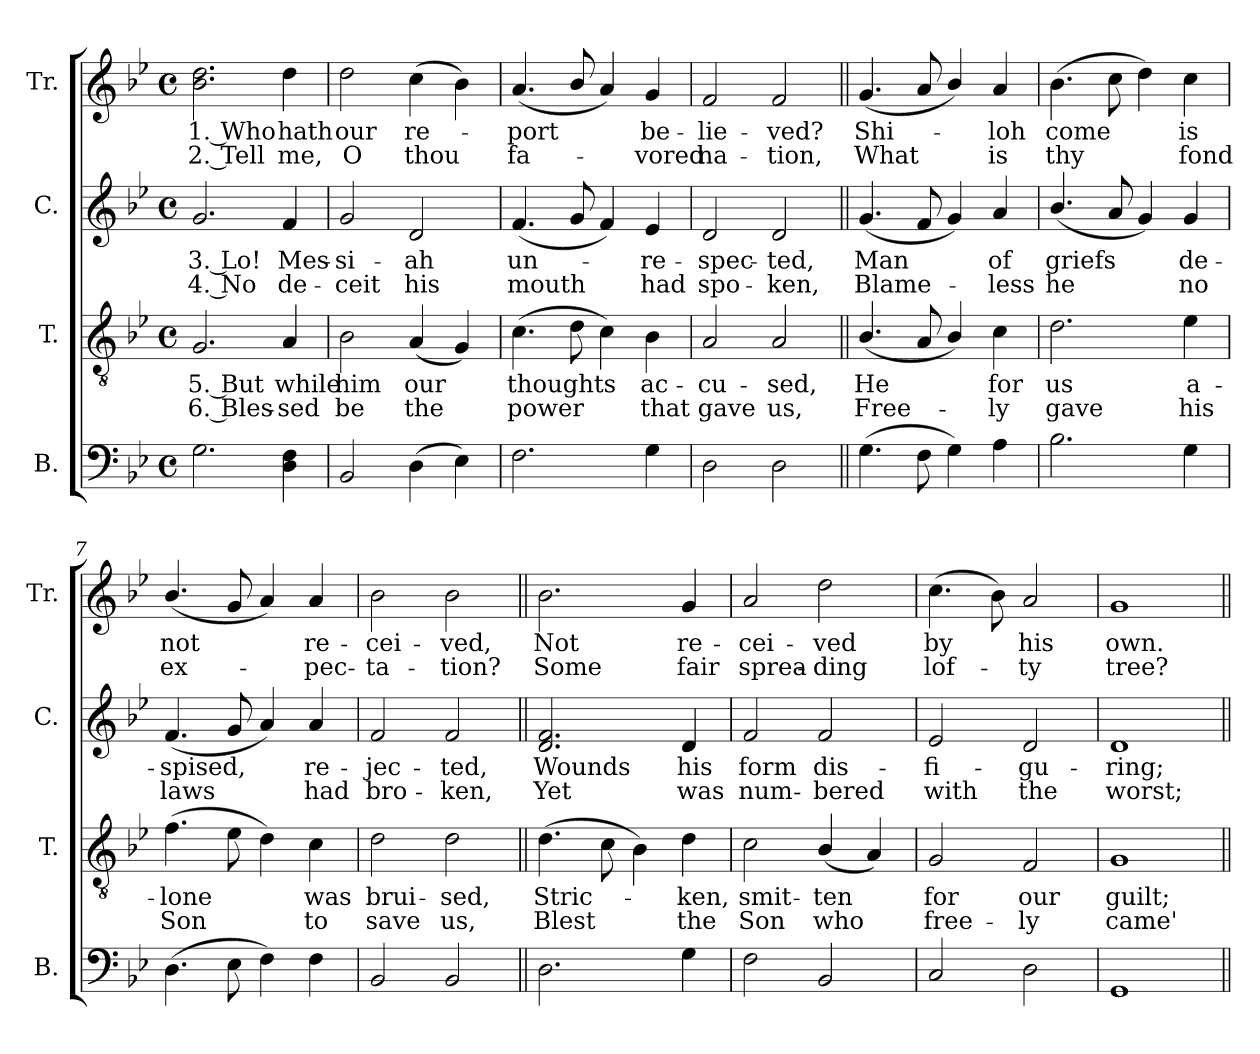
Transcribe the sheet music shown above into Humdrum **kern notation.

**kern	**kern	**text	**text	**kern	**text	**text	**kern	**text	**text
*part4	*part3	*part3	*part3	*part2	*part2	*part2	*part1	*part1	*part1
*staff4	*staff3	*staff3	*staff3	*staff2	*staff2	*staff2	*staff1	*staff1	*staff1
*I"B.	*I"T.	*	*	*I"C.	*	*	*I"Tr.	*	*
*I'B.	*I'T.	*	*	*I'C.	*	*	*I'Tr.	*	*
*clefF4	*clefGv2	*	*	*clefG2	*	*	*clefG2	*	*
*k[b-e-]	*k[b-e-]	*	*	*k[b-e-]	*	*	*k[b-e-]	*	*
*M4/4	*M4/4	*	*	*M4/4	*	*	*M4/4	*	*
*met(c)	*met(c)	*	*	*met(c)	*	*	*met(c)	*	*
*MM120	*MM120	*	*	*MM120	*	*	*MM120	*	*
=1	=1	=1	=1	=1	=1	=1	=1	=1	=1
!	!	!LO:LY:b	!LO:LY:b	!	!LO:LY:b	!LO:LY:b	!	!LO:LY:b	!LO:LY:b
2.G\	2.G/	5. But	6. Bles-	2.g/	3. Lo!	4. No	2.b-\ 2.dd\	1. Who	2. Tell
!	!	!LO:LY:b	!LO:LY:b	!	!LO:LY:b	!LO:LY:b	!	!LO:LY:b	!LO:LY:b
4D\ 4F\	4A/	while	-sed	4f/	Mes-	de-	4dd\	hath	me,
=2	=2	=2	=2	=2	=2	=2	=2	=2	=2
!	!	!LO:LY:b	!LO:LY:b	!	!LO:LY:b	!LO:LY:b	!	!LO:LY:b	!LO:LY:b
2BB-/	2B-\	him	be	2g/	-si-	-ceit	2dd\	our	O
!	!	!LO:LY:b	!LO:LY:b	!	!LO:LY:b	!LO:LY:b	!	!LO:LY:b	!LO:LY:b
(4D\	(4A/	our	the	2d/	-ah	his	(4cc\	re-	thou
4E-\)	4G/)	.	.	.	.	.	4b-\)	.	.
=3	=3	=3	=3	=3	=3	=3	=3	=3	=3
!	!	!LO:LY:b	!LO:LY:b	!	!LO:LY:b	!LO:LY:b	!	!LO:LY:b	!LO:LY:b
2.F\	(4.c\	thoughts	power	(4.f/	un-	mouth	(4.a/	-port	fa-
.	8d\	.	.	8g/	.	.	8b-/	.	.
.	4c\)	.	.	4f/)	.	.	4a/)	.	.
!	!	!LO:LY:b	!LO:LY:b	!	!LO:LY:b	!LO:LY:b	!	!LO:LY:b	!LO:LY:b
4G\	4B-\	ac-	that	4e-/	-re-	had	4g/	be-	-vored
=4	=4	=4	=4	=4	=4	=4	=4	=4	=4
!	!	!LO:LY:b	!LO:LY:b	!	!LO:LY:b	!LO:LY:b	!	!LO:LY:b	!LO:LY:b
2D\	2A/	-cu-	gave	2d/	-spec-	spo-	2f/	-lie-	na-
!	!	!LO:LY:b	!LO:LY:b	!	!LO:LY:b	!LO:LY:b	!	!LO:LY:b	!LO:LY:b
2D\	2A/	-sed,	us,	2d/	-ted,	-ken,	2f/	-ved?	-tion,
=5||	=5||	=5||	=5||	=5||	=5||	=5||	=5||	=5||	=5||
!	!	!LO:LY:b	!LO:LY:b	!	!LO:LY:b	!LO:LY:b	!	!LO:LY:b	!LO:LY:b
(4.G\	(4.B-/	He	Free-	(4.g/	Man	Blame-	(4.g/	Shi-	What
8F\	8A/	.	.	8f/	.	.	8a/	.	.
4G\)	4B-/)	.	.	4g/)	.	.	4b-/)	.	.
!	!	!LO:LY:b	!LO:LY:b	!	!LO:LY:b	!LO:LY:b	!	!LO:LY:b	!LO:LY:b
4A\	4c\	for	-ly	4a/	of	-less	4a/	-loh	is
=6	=6	=6	=6	=6	=6	=6	=6	=6	=6
!	!	!LO:LY:b	!LO:LY:b	!	!LO:LY:b	!LO:LY:b	!	!LO:LY:b	!LO:LY:b
2.B-\	2.d\	us	gave	(4.b-/	griefs	he	(4.b-\	come	thy
.	.	.	.	8a/	.	.	8cc\	.	.
.	.	.	.	4g/)	.	.	4dd\)	.	.
!	!	!LO:LY:b	!LO:LY:b	!	!LO:LY:b	!LO:LY:b	!	!LO:LY:b	!LO:LY:b
4G\	4e-\	a-	his	4g/	de-	no	4cc\	is	fond
=7	=7	=7	=7	=7	=7	=7	=7	=7	=7
!	!	!LO:LY:b	!LO:LY:b	!	!LO:LY:b	!LO:LY:b	!	!LO:LY:b	!LO:LY:b
(4.D\	(4.f\	-lone	Son	(4.f/	-spised,	laws	(4.b-/	not	ex-
8E-\	8e-\	.	.	8g/	.	.	8g/	.	.
4F\)	4d\)	.	.	4a/)	.	.	4a/)	.	.
!	!	!LO:LY:b	!LO:LY:b	!	!LO:LY:b	!LO:LY:b	!	!LO:LY:b	!LO:LY:b
4F\	4c\	was	to	4a/	re-	had	4a/	re-	-pec-
=8	=8	=8	=8	=8	=8	=8	=8	=8	=8
!	!	!LO:LY:b	!LO:LY:b	!	!LO:LY:b	!LO:LY:b	!	!LO:LY:b	!LO:LY:b
2BB-/	2d\	brui-	save	2f/	-jec-	bro-	2b-\	-cei-	-ta-
!	!	!LO:LY:b	!LO:LY:b	!	!LO:LY:b	!LO:LY:b	!	!LO:LY:b	!LO:LY:b
2BB-/	2d\	-sed,	us,	2f/	-ted,	-ken,	2b-\	-ved,	-tion?
=9||	=9||	=9||	=9||	=9||	=9||	=9||	=9||	=9||	=9||
!	!	!LO:LY:b	!LO:LY:b	!	!LO:LY:b	!LO:LY:b	!	!LO:LY:b	!LO:LY:b
2.D\	(4.d\	Stric-	Blest	2.d/ 2.f/	Wounds	Yet	2.b-\	Not	Some
.	8c\	.	.	.	.	.	.	.	.
.	4B-\)	.	.	.	.	.	.	.	.
!	!	!LO:LY:b	!LO:LY:b	!	!LO:LY:b	!LO:LY:b	!	!LO:LY:b	!LO:LY:b
4G\	4d\	-ken,	the	4d/	his	was	4g/	re-	fair
=10	=10	=10	=10	=10	=10	=10	=10	=10	=10
!	!	!LO:LY:b	!LO:LY:b	!	!LO:LY:b	!LO:LY:b	!	!LO:LY:b	!LO:LY:b
2F\	2c\	smit-	Son	2f/	form	num-	2a/	-cei-	sprea-
!	!	!LO:LY:b	!LO:LY:b	!	!LO:LY:b	!LO:LY:b	!	!LO:LY:b	!LO:LY:b
2BB-/	(4B-/	-ten	who	2f/	dis-	-bered	2dd\	-ved	-ding
.	4A/)	.	.	.	.	.	.	.	.
=11	=11	=11	=11	=11	=11	=11	=11	=11	=11
!	!	!LO:LY:b	!LO:LY:b	!	!LO:LY:b	!LO:LY:b	!	!LO:LY:b	!LO:LY:b
2C/	2G/	for	free-	2e-/	-fi-	with	(4.cc\	by	lof-
.	.	.	.	.	.	.	8b-\)	.	.
!	!	!LO:LY:b	!LO:LY:b	!	!LO:LY:b	!LO:LY:b	!	!LO:LY:b	!LO:LY:b
2D\	2F/	our	-ly	2d/	-gu-	the	2a/	his	-ty
=12	=12	=12	=12	=12	=12	=12	=12	=12	=12
!	!	!LO:LY:b	!LO:LY:b	!	!LO:LY:b	!LO:LY:b	!	!LO:LY:b	!LO:LY:b
1GG	1G	guilt;	came'	1d	-ring;	worst;	1g	own.	tree?
=||	=||	=||	=||	=||	=||	=||	=||	=||	=||
*-	*-	*-	*-	*-	*-	*-	*-	*-	*-
